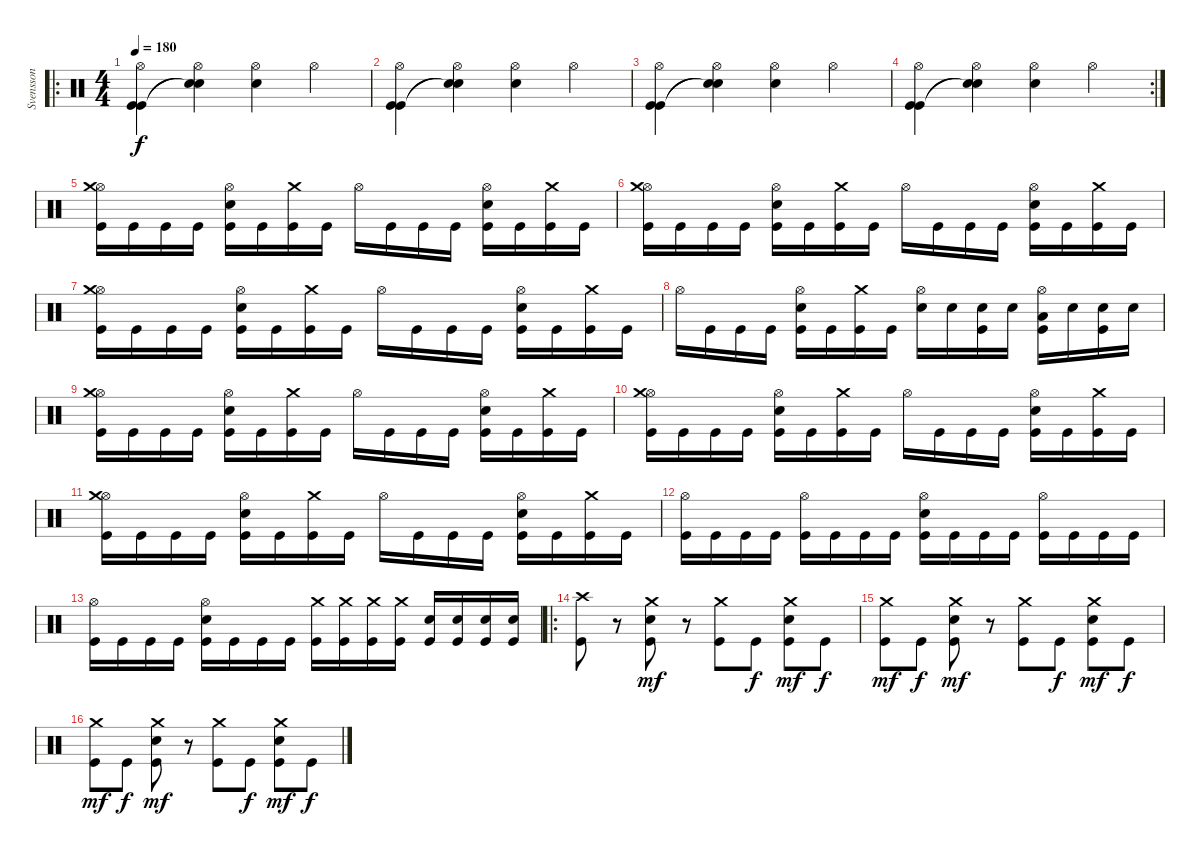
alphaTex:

\track ("Svensson" "Svensson") {instrument percussion}
\staff {score}
\articulation defaults
\ro
\ts (4 4)
\tempo 180
\clef neutral
\ks c
("Hi-Hat (open)" "Kick (hit)" "Kick (hit)").4{dy f} ("Hi-Hat (open)" "Snare (hit)"{t} "Snare (hit)"{t}).4 ("Hi-Hat (open)" "Electric Snare (hit)").4 "Hi-Hat (open)".4 |
("Hi-Hat (open)" "Kick (hit)" "Kick (hit)").4 ("Hi-Hat (open)" "Snare (hit)"{t} "Snare (hit)"{t}).4 ("Hi-Hat (open)" "Electric Snare (hit)").4 "Hi-Hat (open)".4 |
("Hi-Hat (open)" "Kick (hit)" "Kick (hit)").4 ("Hi-Hat (open)" "Snare (hit)"{t} "Snare (hit)"{t}).4 ("Hi-Hat (open)" "Electric Snare (hit)").4 "Hi-Hat (open)".4 |
\rc 2
("Hi-Hat (open)" "Kick (hit)" "Kick (hit)").4 ("Hi-Hat (open)" "Snare (hit)"{t} "Snare (hit)"{t}).4 ("Hi-Hat (open)" "Electric Snare (hit)").4 "Hi-Hat (open)".4 |
("Hi-Hat (open)" "Crash medium (hit)" "Kick (hit)").16 "Kick (hit)".16 "Kick (hit)".16 "Kick (hit)".16 ("Hi-Hat (open)" "Electric Snare (hit)" "Kick (hit)").16 "Kick (hit)".16 ("Crash medium (hit)" "Kick (hit)").16 "Kick (hit)".16 "Hi-Hat (open)".16 "Kick (hit)".16 "Kick (hit)".16 "Kick (hit)".16 ("Hi-Hat (open)" "Electric Snare (hit)" "Kick (hit)").16 "Kick (hit)".16 ("Crash medium (hit)" "Kick (hit)").16 "Kick (hit)".16 |
("Hi-Hat (open)" "Crash medium (hit)" "Kick (hit)").16 "Kick (hit)".16 "Kick (hit)".16 "Kick (hit)".16 ("Hi-Hat (open)" "Electric Snare (hit)" "Kick (hit)").16 "Kick (hit)".16 ("Crash medium (hit)" "Kick (hit)").16 "Kick (hit)".16 "Hi-Hat (open)".16 "Kick (hit)".16 "Kick (hit)".16 "Kick (hit)".16 ("Hi-Hat (open)" "Electric Snare (hit)" "Kick (hit)").16 "Kick (hit)".16 ("Crash medium (hit)" "Kick (hit)").16 "Kick (hit)".16 |
("Hi-Hat (open)" "Crash medium (hit)" "Kick (hit)").16 "Kick (hit)".16 "Kick (hit)".16 "Kick (hit)".16 ("Hi-Hat (open)" "Electric Snare (hit)" "Kick (hit)").16 "Kick (hit)".16 ("Crash medium (hit)" "Kick (hit)").16 "Kick (hit)".16 "Hi-Hat (open)".16 "Kick (hit)".16 "Kick (hit)".16 "Kick (hit)".16 ("Hi-Hat (open)" "Electric Snare (hit)" "Kick (hit)").16 "Kick (hit)".16 ("Crash medium (hit)" "Kick (hit)").16 "Kick (hit)".16 |
"Hi-Hat (open)".16 "Kick (hit)".16 "Kick (hit)".16 "Kick (hit)".16 ("Hi-Hat (open)" "Snare (hit) 2" "Kick (hit)").16 "Kick (hit)".16 ("Crash medium (hit)" "Kick (hit)").16 "Kick (hit)".16 ("Hi-Hat (open)" "Electric Snare (hit)").16 "Electric Snare (hit)".16 ("Electric Snare (hit)" "Kick (hit)").16 "Electric Snare (hit)".16 ("Hi-Hat (open)" "Low Tom (hit)" "Kick (hit)").16 "Electric Snare (hit)".16 ("Electric Snare (hit)" "Kick (hit)").16 "Electric Snare (hit)".16 |
("Hi-Hat (open)" "Crash medium (hit)" "Kick (hit)").16 "Kick (hit)".16 "Kick (hit)".16 "Kick (hit)".16 ("Hi-Hat (open)" "Electric Snare (hit)" "Kick (hit)").16 "Kick (hit)".16 ("Crash medium (hit)" "Kick (hit)").16 "Kick (hit)".16 "Hi-Hat (open)".16 "Kick (hit)".16 "Kick (hit)".16 "Kick (hit)".16 ("Hi-Hat (open)" "Electric Snare (hit)" "Kick (hit)").16 "Kick (hit)".16 ("Crash medium (hit)" "Kick (hit)").16 "Kick (hit)".16 |
("Hi-Hat (open)" "Crash medium (hit)" "Kick (hit)").16 "Kick (hit)".16 "Kick (hit)".16 "Kick (hit)".16 ("Hi-Hat (open)" "Electric Snare (hit)" "Kick (hit)").16 "Kick (hit)".16 ("Crash medium (hit)" "Kick (hit)").16 "Kick (hit)".16 "Hi-Hat (open)".16 "Kick (hit)".16 "Kick (hit)".16 "Kick (hit)".16 ("Hi-Hat (open)" "Electric Snare (hit)" "Kick (hit)").16 "Kick (hit)".16 ("Crash medium (hit)" "Kick (hit)").16 "Kick (hit)".16 |
("Hi-Hat (open)" "Crash medium (hit)" "Kick (hit)").16 "Kick (hit)".16 "Kick (hit)".16 "Kick (hit)".16 ("Hi-Hat (open)" "Electric Snare (hit)" "Kick (hit)").16 "Kick (hit)".16 ("Crash medium (hit)" "Kick (hit)").16 "Kick (hit)".16 "Hi-Hat (open)".16 "Kick (hit)".16 "Kick (hit)".16 "Kick (hit)".16 ("Hi-Hat (open)" "Electric Snare (hit)" "Kick (hit)").16 "Kick (hit)".16 ("Crash medium (hit)" "Kick (hit)").16 "Kick (hit)".16 |
("Hi-Hat (open)" "Kick (hit)").16 "Kick (hit)".16 "Kick (hit)".16 "Kick (hit)".16 ("Hi-Hat (open)" "Kick (hit)").16 "Kick (hit)".16 "Kick (hit)".16 "Kick (hit)".16 ("Hi-Hat (open)" "Electric Snare (hit)" "Kick (hit)").16 "Kick (hit)".16 "Kick (hit)".16 "Kick (hit)".16 ("Hi-Hat (open)" "Kick (hit)").16 "Kick (hit)".16 "Kick (hit)".16 "Kick (hit)".16 |
("Hi-Hat (open)" "Kick (hit)").16 "Kick (hit)".16 "Kick (hit)".16 "Kick (hit)".16 ("Hi-Hat (open)" "Electric Snare (hit)" "Kick (hit)").16 "Kick (hit)".16 "Kick (hit)".16 "Kick (hit)".16 ("Crash medium (hit)" "Kick (hit)").16 ("Crash medium (hit)" "Kick (hit)").16 ("Crash medium (hit)" "Kick (hit)").16 ("Crash medium (hit)" "Kick (hit)").16 ("Electric Snare (hit)" "Kick (hit)").16 ("Electric Snare (hit)" "Kick (hit)").16 ("Electric Snare (hit)" "Kick (hit)").16 ("Electric Snare (hit)" "Kick (hit)").16 |
\ro
("Crash high (hit)" "Kick (hit)").8 r.8 ("Electric Snare (hit)" "Crash medium (hit)" "Kick (hit)").8{dy mf} r.8 ("Crash medium (hit)" "Kick (hit)").8 "Kick (hit)".8{dy f} ("Electric Snare (hit)" "Crash medium (hit)" "Kick (hit)").8{dy mf} "Kick (hit)".8{dy f} |
("Crash medium (hit)" "Kick (hit)").8{dy mf} "Kick (hit)".8{dy f} ("Electric Snare (hit)" "Crash medium (hit)" "Kick (hit)").8{dy mf} r.8 ("Crash medium (hit)" "Kick (hit)").8 "Kick (hit)".8{dy f} ("Electric Snare (hit)" "Crash medium (hit)" "Kick (hit)").8{dy mf} "Kick (hit)".8{dy f} |
("Crash medium (hit)" "Kick (hit)").8{dy mf} "Kick (hit)".8{dy f} ("Electric Snare (hit)" "Crash medium (hit)" "Kick (hit)").8{dy mf} r.8 ("Crash medium (hit)" "Kick (hit)").8 "Kick (hit)".8{dy f} ("Electric Snare (hit)" "Crash medium (hit)" "Kick (hit)").8{dy mf} "Kick (hit)".8{dy f}
